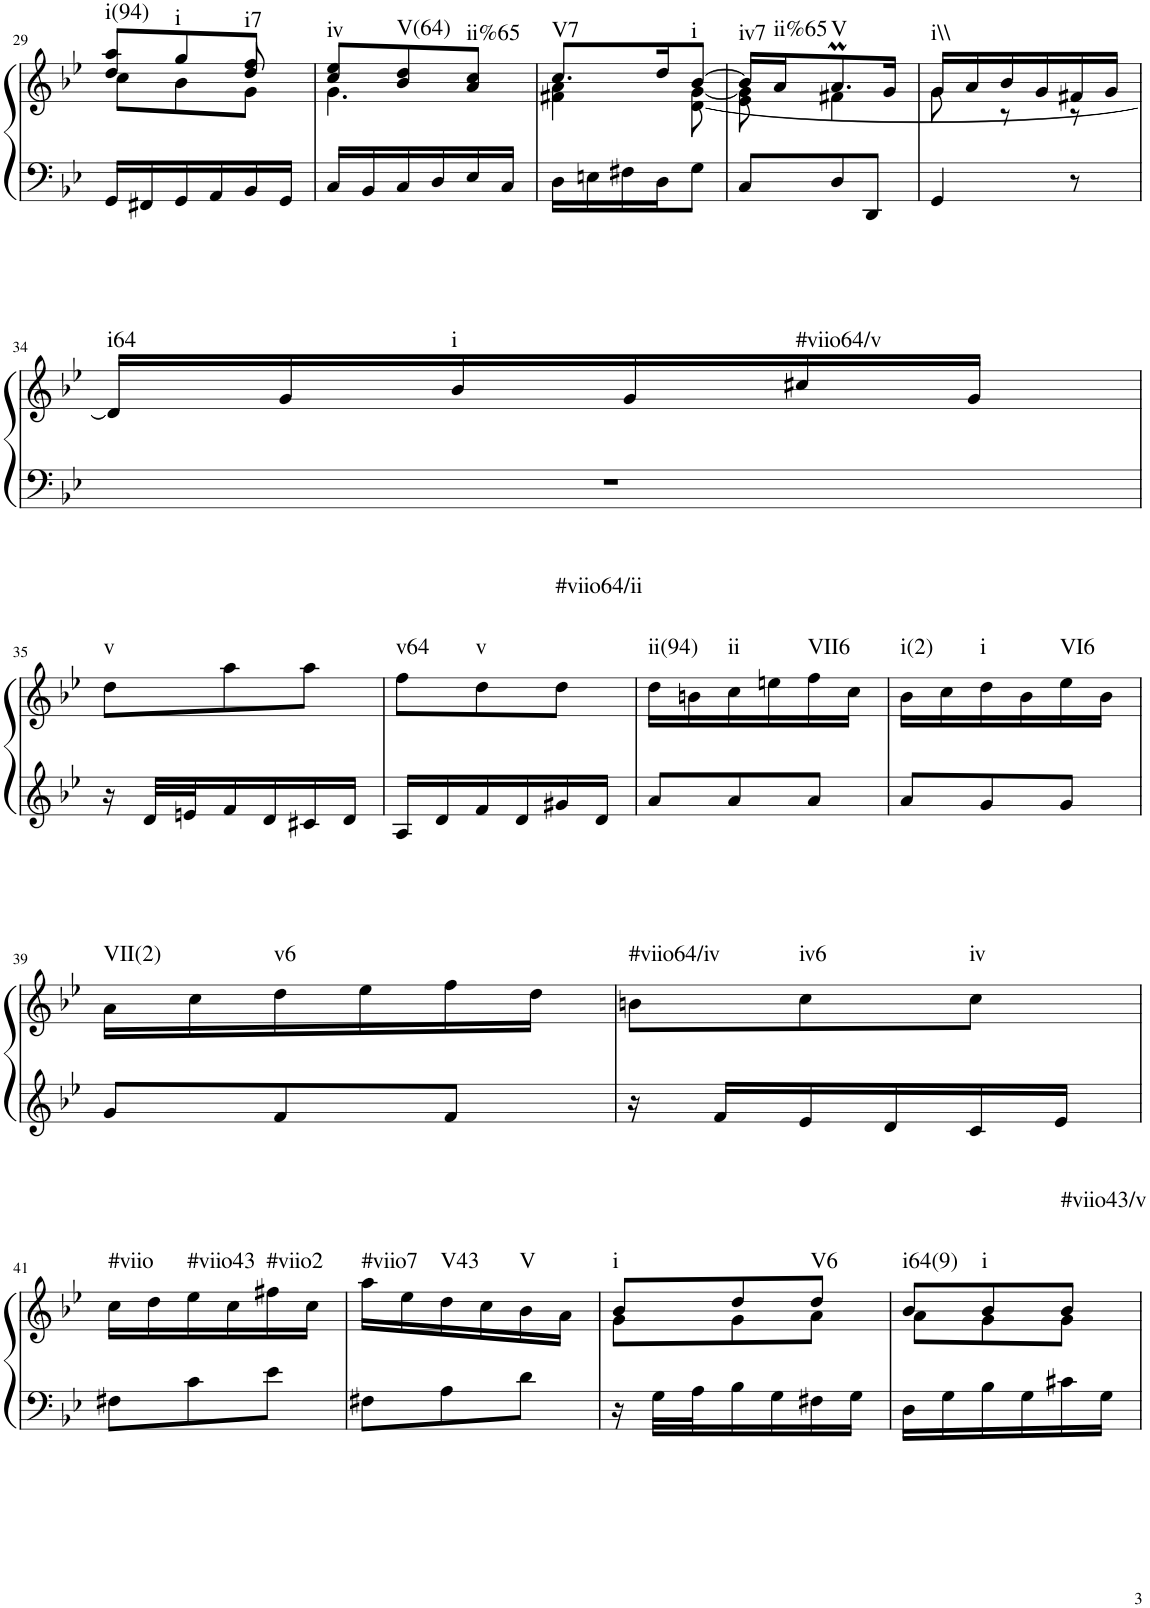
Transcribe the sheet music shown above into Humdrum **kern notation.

**kern	**kern	**harte
*part1	*part1	*part1
*staff2	*staff1	*
*I"unbenannt1	*	*
!!LO:PB:g=z
*clefF4	*clefG2	*
*k[b-e-]	*k[b-e-]	*
*M3/8	*M3/8	*
=29	=29	=29
*	*^	*
*	*	*^	*
!	!	!	!	!LO:H:kt=i(94)
16GG/LL	8aa/L	8cc\L	4dd/	N
16FF#X/	.	.	.	.
!	!	!	!	!LO:H:kt=i
16GG/	8gg/	8b-\	.	N
16AA/	.	.	.	.
!	!	!	!	!LO:H:kt=i7
16BB-/	8ff/J	8g\J	8dd/	N
16GG/JJ	.	.	.	.
*	*	*v	*v	*
=30	=30	=30	=30
!	!	!	!LO:H:kt=iv
16C/LL	8cc/ 8ee-/L	4.g\	N
16BB-/	.	.	.
!	!	!	!LO:H:kt=V(64)
16C/	8b-/ 8dd/	.	N
16D/	.	.	.
!	!	!	!LO:H:kt=ii%65
16E-/	8a/ 8cc/J	.	N
16C/JJ	.	.	.
=31	=31	=31	=31
!	!	!	!LO:H:kt=V7
16D\LL	8.cc/L	4f#X\ 4a\	N
16En\	.	.	.
16F#X\	.	.	.
16D\J	16dd/K	.	.
!	!	!	!LO:H:kt=i
8G\J	[8b-/J	[8d\ [8g\	N
=32	=32	=32	=32
!	!	!	!LO:H:kt=iv7
8C/L	16b-/LL]	8e-\ 8g\]	N
!	!	!	!LO:H:kt=ii%65
.	16a/J	.	N
!	!	!	!LO:H:kt=V
8D/	8.am/	4f#X\	N
8DD/J	.	.	.
.	16g/Jk	.	.
=33	=33	=33	=33
!	!	!	!LO:H:kt=i\\
4GG/	16g/LL	8g\	N
.	16a/	.	.
.	16b-/	8r	.
.	16g/	.	.
8r	16f#X/	8r	.
.	16g/JJ	.	.
*	*v	*v	*
!!LO:LB:g=z
=34	=34	=34
!	!	!LO:H:kt=i64
4.r	16d/LL]	N
.	16g/	.
!	!	!LO:H:kt=i
.	16b-/	N
.	16g/	.
!	!	!LO:H:kt=#viio64/v
.	16cc#X/	N
.	16g/JJ	.
!!LO:LB:g=z
=35	=35	=35
!	!	!LO:H:kt=v
16r	8dd\L	N
32d/LLL	.	.
32en/J	.	.
16f/	8aa\	.
16d/	.	.
16c#X/	8aa\J	.
16d/JJ	.	.
=36	=36	=36
!	!	!LO:H:kt=v64
16A/LL	8ff\L	N
16d/	.	.
!	!	!LO:H:kt=v
16f/	8dd\	N
16d/	.	.
!	!	!LO:H:kt=#viio64/ii
16g#X/	8dd\J	N
16d/JJ	.	.
=37	=37	=37
!	!	!LO:H:kt=ii(94)
8a/L	16dd\LL	N
.	16bn\	.
!	!	!LO:H:kt=ii
8a/	16cc\	N
.	16een\	.
!	!	!LO:H:kt=VII6
8a/J	16ff\	N
.	16cc\JJ	.
=38	=38	=38
!	!	!LO:H:kt=i(2)
8a/L	16b-\LL	N
.	16cc\	.
!	!	!LO:H:kt=i
8g/	16dd\	N
.	16b-\	.
!	!	!LO:H:kt=VI6
8g/J	16ee-\	N
.	16b-\JJ	.
!!LO:LB:g=z
=39	=39	=39
!	!	!LO:H:kt=VII(2)
8g/L	16a\LL	N
.	16cc\	.
!	!	!LO:H:kt=v6
8f/	16dd\	N
.	16ee-\	.
8f/J	16ff\	.
.	16dd\JJ	.
=40	=40	=40
!	!	!LO:H:kt=#viio64/iv
16r	8bn\L	N
16f/LL	.	.
!	!	!LO:H:kt=iv6
16e-/	8cc\	N
16d/	.	.
!	!	!LO:H:kt=iv
16c/	8cc\J	N
16e-/JJ	.	.
!!LO:LB:g=z
=41	=41	=41
!	!	!LO:H:kt=#viio
8F#X\L	16cc\LL	N
.	16dd\	.
!	!	!LO:H:kt=#viio43
8c\	16ee-\	N
.	16cc\	.
!	!	!LO:H:kt=#viio2
8e-\J	16ff#X\	N
.	16cc\JJ	.
=42	=42	=42
!	!	!LO:H:kt=#viio7
8F#X\L	16aa\LL	N
.	16ee-\	.
!	!	!LO:H:kt=V43
8A\	16dd\	N
.	16cc\	.
!	!	!LO:H:kt=V
8d\J	16b-\	N
.	16a\JJ	.
=43	=43	=43
*	*^	*
!	!	!	!LO:H:kt=i
16r	8b-/L	8g\L	N
32G\LLL	.	.	.
32A\J	.	.	.
16B-\	8dd/	8g\	.
16G\	.	.	.
!	!	!	!LO:H:kt=V6
16F#X\	8dd/J	8a\J	N
16G\JJ	.	.	.
=44	=44	=44	=44
!	!	!	!LO:H:kt=i64(9)
16D\LL	8b-/L	8a\L	N
16G\	.	.	.
!	!	!	!LO:H:kt=i
16B-\	8b-/	8g\	N
16G\	.	.	.
!	!	!	!LO:H:kt=#viio43/v
16c#X\	8b-/J	8g\J	N
16G\JJ	.	.	.
*	*v	*v	*
=	=	=
*-	*-	*-
